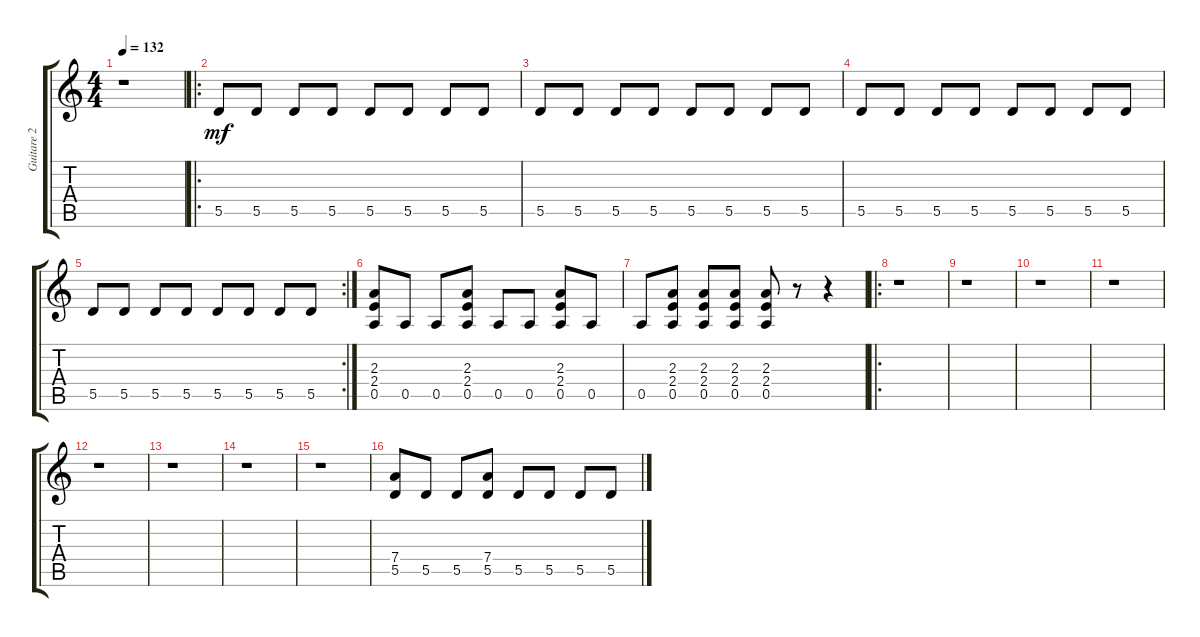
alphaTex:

\track ("Guitare 2" "Guitare 2") {instrument electricguitarmuted}
\staff {score tabs}
\tuning (E4 B3 G3 D3 A2 E2) {hide}
\ts (4 4)
\tempo 132
\clef g2
\ks c
r.1{dy mf instrument electricguitarmuted} |
\ro
5.5.8 5.5.8 5.5.8 5.5.8 5.5.8 5.5.8 5.5.8 5.5.8 |
5.5.8 5.5.8 5.5.8 5.5.8 5.5.8 5.5.8 5.5.8 5.5.8 |
5.5.8 5.5.8 5.5.8 5.5.8 5.5.8 5.5.8 5.5.8 5.5.8 |
\rc 2
5.5.8 5.5.8 5.5.8 5.5.8 5.5.8 5.5.8 5.5.8 5.5.8 |
(2.3 2.4 0.5).8 0.5.8 0.5.8 (2.3 2.4 0.5).8 0.5.8 0.5.8 (2.3 2.4 0.5).8 0.5.8 |
0.5.8 (2.3 2.4 0.5).8 (2.3 2.4 0.5).8 (2.3 2.4 0.5).8 (2.3 2.4 0.5).8 r.8 r.4 |
\ro
r.1 |
r.1 |
r.1 |
r.1 |
r.1 |
r.1 |
r.1 |
r.1 |
(7.4 5.5).8 5.5.8 5.5.8 (7.4 5.5).8 5.5.8 5.5.8 5.5.8 5.5.8
